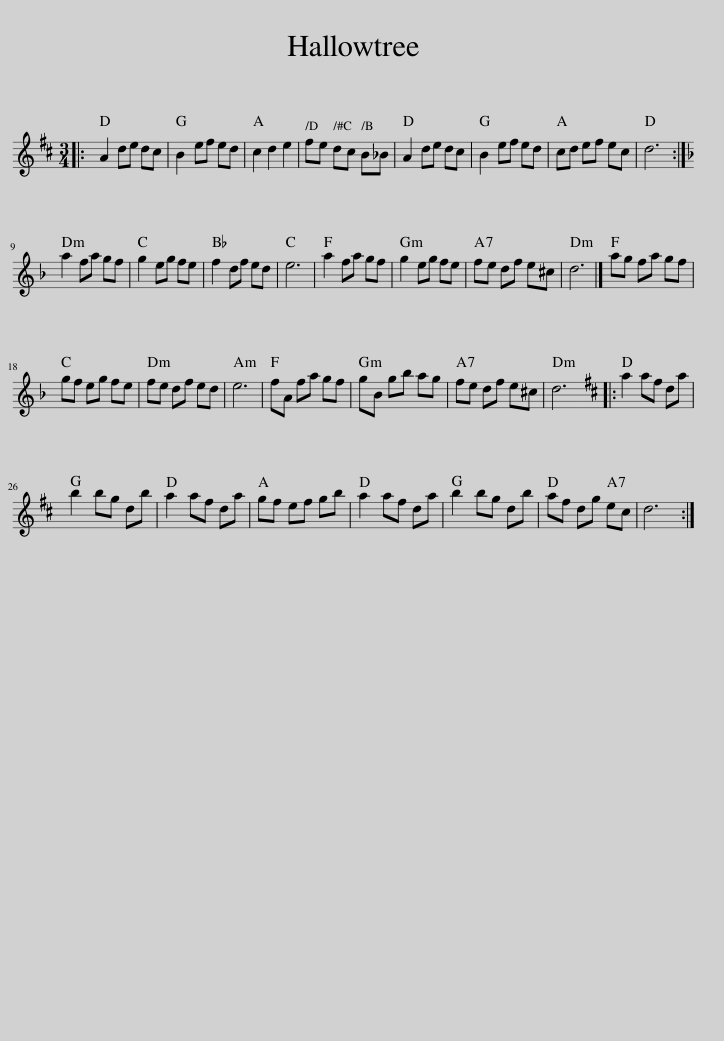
X:1
L:1/8
M:3/4
I:linebreak $
K:D
V:1 treble
V:1
|: A2 de dc | B2 ef ed | c2 d2 e2 | fe dc B_B | A2 de dc | %5
 B2 ef ed | cd ef ec | d6 :|$[K:Dmin] a2 fa gf | g2 eg fe | %10
 f2 df ed | e6 | a2 fa gf | g2 eg fe | fe df e^c | %15
 d6 |] ag fa gf |$ gf eg fe | fe df ed | e6 | %20
 fA fa gf | gB gb ag | fe df e^c | d6 |:[K:D] a2 af da |$ %25
 b2 bg db | a2 af da | gf ef gb | a2 af da | b2 bg db | %30
 af dg ec | d6 :| %32
